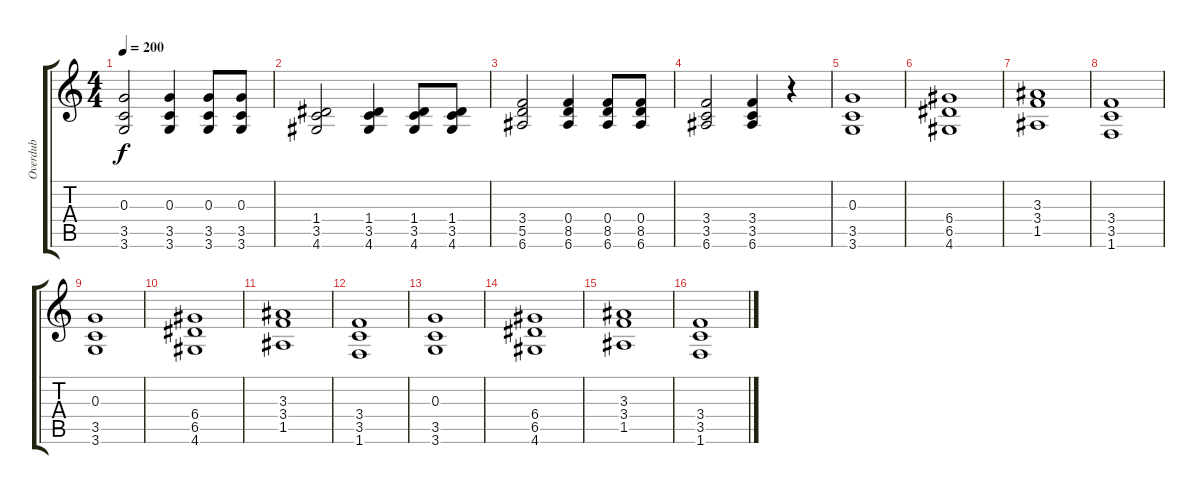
\track ("Overdub" "Overdub") {instrument overdrivenguitar}
\staff {score tabs}
\tuning (E4 B3 G3 D3 A2 E2) {hide}
\ts (4 4)
\tempo 200
\clef g2
\ks c
(0.3 3.5 3.6).2{dy f} (0.3 3.5 3.6).4 (0.3 3.5 3.6).8 (0.3 3.5 3.6).8 |
(1.4 3.5 4.6).2 (1.4 3.5 4.6).4 (1.4 3.5 4.6).8 (1.4 3.5 4.6).8 |
(3.4 5.5 6.6).2 (0.4 8.5 6.6).4 (0.4 8.5 6.6).8 (0.4 8.5 6.6).8 |
(3.4 3.5 6.6).2 (3.4 3.5 6.6).4 r.4 |
(0.3 3.5 3.6).1{volume 13} |
(6.4 6.5 4.6).1 |
(3.3 3.4 1.5).1 |
(3.4 3.5 1.6).1 |
(0.3 3.5 3.6).1 |
(6.4 6.5 4.6).1 |
(3.3 3.4 1.5).1 |
(3.4 3.5 1.6).1 |
(0.3 3.5 3.6).1 |
(6.4 6.5 4.6).1 |
(3.3 3.4 1.5).1 |
(3.4 3.5 1.6).1
